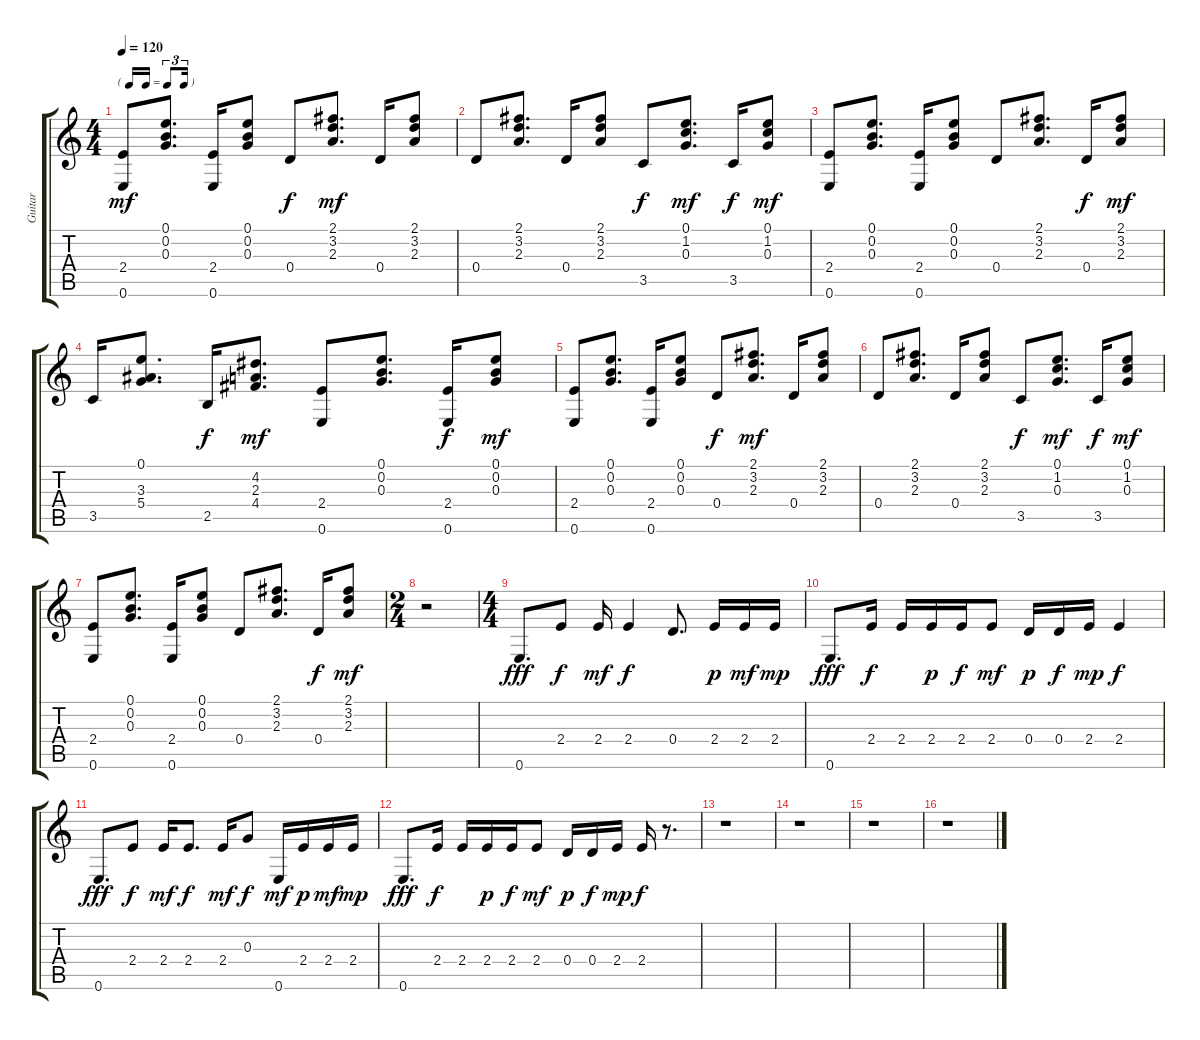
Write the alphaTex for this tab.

\track ("Guitar" "Guitar") {instrument overdrivenguitar}
\staff {score tabs}
\tuning (E4 B3 G3 D3 A2 E2) {hide}
\ts (4 4)
\tf triplet16th
\tempo 120
\clef g2
\ks c
(2.4 0.6).8{dy mf} (0.1 0.2 0.3).8{d} (2.4 0.6).16 (0.1 0.2 0.3).8 0.4.8{dy f} (2.1 3.2 2.3).8{d dy mf} 0.4.16 (2.1 3.2 2.3).8 |
0.4.8 (2.1 3.2 2.3).8{d} 0.4.16 (2.1 3.2 2.3).8 3.5.8{dy f} (0.1 1.2 0.3).8{d dy mf} 3.5.16{dy f} (0.1 1.2 0.3).8{dy mf} |
(2.4 0.6).8 (0.1 0.2 0.3).8{d} (2.4 0.6).16 (0.1 0.2 0.3).8 0.4.8 (2.1 3.2 2.3).8{d} 0.4.16{dy f} (2.1 3.2 2.3).8{dy mf} |
3.5.16 (0.1 3.3 5.4).8{d} 2.5.16{dy f} (4.2 2.3 4.4).8{d dy mf} (2.4 0.6).8 (0.1 0.2 0.3).8{d} (2.4 0.6).16{dy f} (0.1 0.2 0.3).8{dy mf} |
(2.4 0.6).8 (0.1 0.2 0.3).8{d} (2.4 0.6).16 (0.1 0.2 0.3).8 0.4.8{dy f} (2.1 3.2 2.3).8{d dy mf} 0.4.16 (2.1 3.2 2.3).8 |
0.4.8 (2.1 3.2 2.3).8{d} 0.4.16 (2.1 3.2 2.3).8 3.5.8{dy f} (0.1 1.2 0.3).8{d dy mf} 3.5.16{dy f} (0.1 1.2 0.3).8{dy mf} |
(2.4 0.6).8 (0.1 0.2 0.3).8{d} (2.4 0.6).16 (0.1 0.2 0.3).8 0.4.8 (2.1 3.2 2.3).8{d} 0.4.16{dy f} (2.1 3.2 2.3).8{dy mf} |
\ts (2 4)
r.2 |
\ts (4 4)
0.6.8{d dy fff} 2.4.8{dy f} 2.4.16{dy mf} 2.4.4{dy f} 0.4.8{d} 2.4.16{dy p} 2.4.16{dy mf} 2.4.16{dy mp} |
0.6.8{d dy fff} 2.4.16{dy f} 2.4.16 2.4.16{dy p} 2.4.16{dy f} 2.4.8{dy mf} 0.4.16{dy p} 0.4.16{dy f} 2.4.16{dy mp} 2.4.4{dy f} |
0.6.8{d dy fff} 2.4.8{dy f} 2.4.16{dy mf} 2.4.8{d dy f} 2.4.16{dy mf} 0.3.8{dy f} 0.6.16{dy mf} 2.4.16{dy p} 2.4.16{dy mf} 2.4.16{dy mp} |
0.6.8{d dy fff} 2.4.16{dy f} 2.4.16 2.4.16{dy p} 2.4.16{dy f} 2.4.8{dy mf} 0.4.16{dy p} 0.4.16{dy f} 2.4.16{dy mp} 2.4.16{dy f} r.8{d} |
r.1 |
r.1 |
r.1 |
r.1
